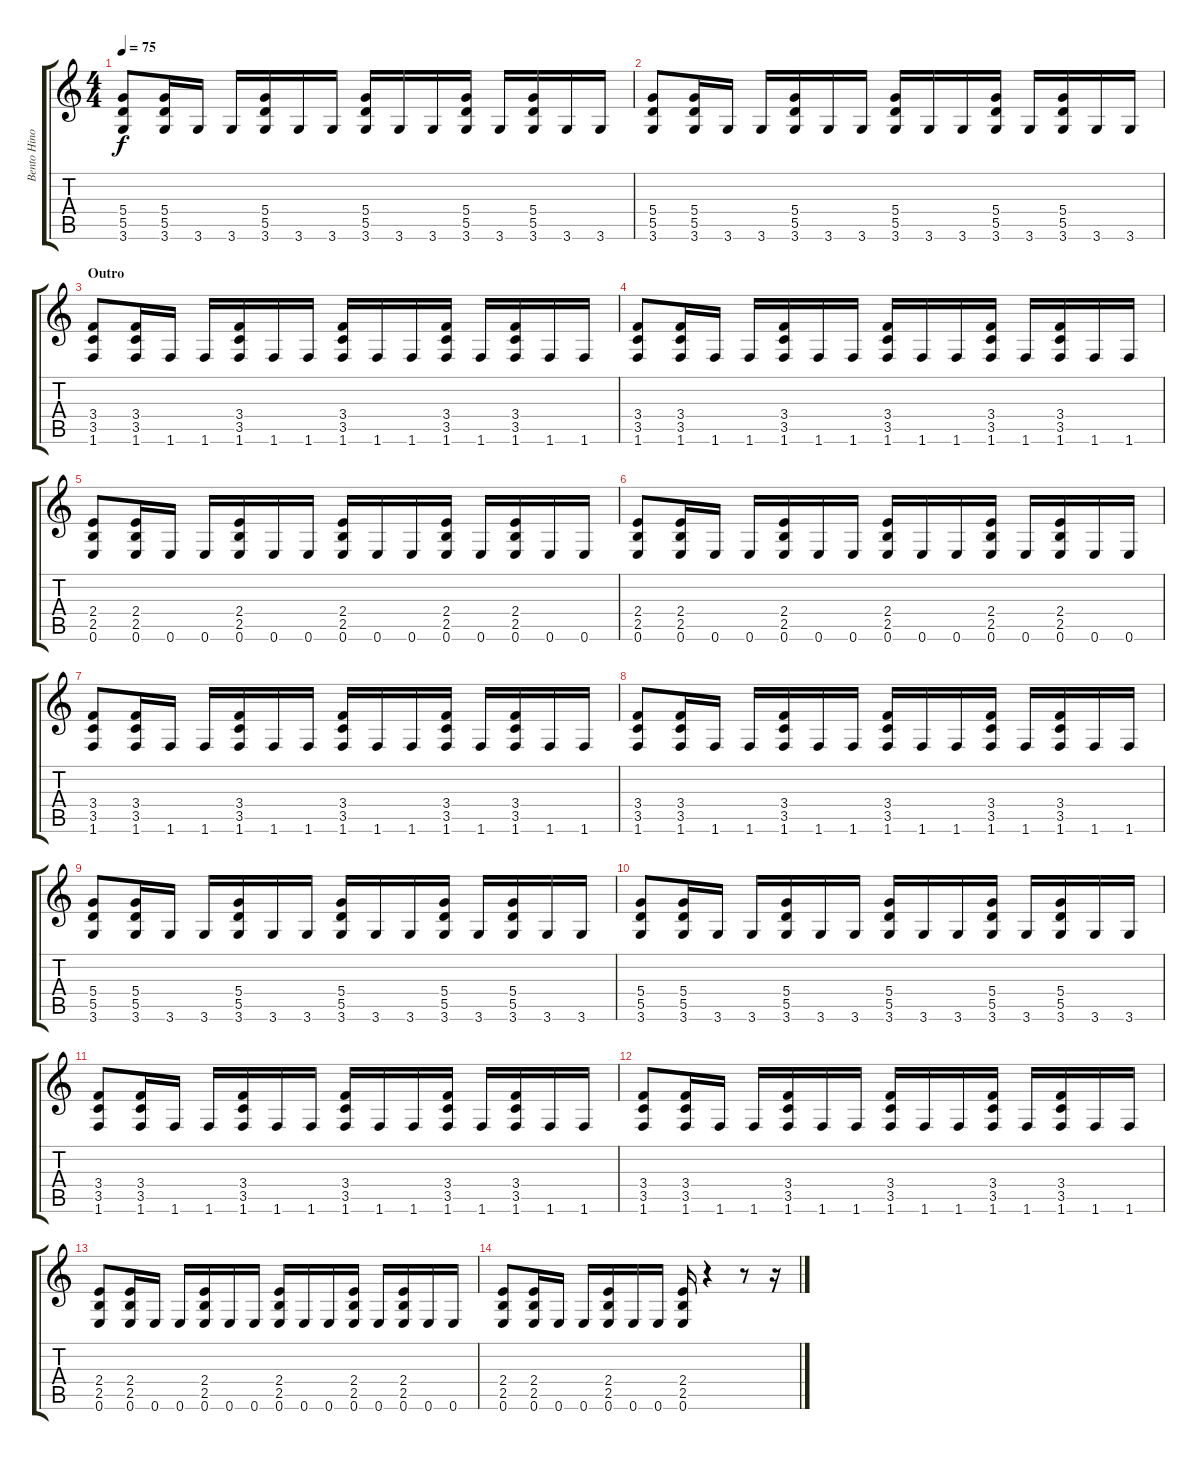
\track ("Bento Hinoto (Distorção)" "Bento Hino") {instrument distortionguitar}
\staff {score tabs}
\tuning (E4 B3 G3 D3 A2 E2) {hide}
\ts (4 4)
\tempo 75
\clef g2
\ks c
(5.4 5.5 3.6).8{dy f} (5.4 5.5 3.6).16 3.6.16 3.6.16 (5.4 5.5 3.6).16 3.6.16 3.6.16 (5.4 5.5 3.6).16 3.6.16 3.6.16 (5.4 5.5 3.6).16 3.6.16 (5.4 5.5 3.6).16 3.6.16 3.6.16 |
(5.4 5.5 3.6).8 (5.4 5.5 3.6).16 3.6.16 3.6.16 (5.4 5.5 3.6).16 3.6.16 3.6.16 (5.4 5.5 3.6).16 3.6.16 3.6.16 (5.4 5.5 3.6).16 3.6.16 (5.4 5.5 3.6).16 3.6.16 3.6.16 |
\section ("" "Outro")
(3.4 3.5 1.6).8{volume 13} (3.4 3.5 1.6).16 1.6.16 1.6.16 (3.4 3.5 1.6).16 1.6.16 1.6.16 (3.4 3.5 1.6).16 1.6.16 1.6.16 (3.4 3.5 1.6).16 1.6.16 (3.4 3.5 1.6).16 1.6.16 1.6.16 |
(3.4 3.5 1.6).8{volume 12} (3.4 3.5 1.6).16 1.6.16 1.6.16 (3.4 3.5 1.6).16 1.6.16 1.6.16 (3.4 3.5 1.6).16 1.6.16 1.6.16 (3.4 3.5 1.6).16 1.6.16 (3.4 3.5 1.6).16 1.6.16 1.6.16 |
(2.4 2.5 0.6).8{volume 11} (2.4 2.5 0.6).16 0.6.16 0.6.16 (2.4 2.5 0.6).16 0.6.16 0.6.16 (2.4 2.5 0.6).16 0.6.16 0.6.16 (2.4 2.5 0.6).16 0.6.16 (2.4 2.5 0.6).16 0.6.16 0.6.16 |
(2.4 2.5 0.6).8{volume 10} (2.4 2.5 0.6).16 0.6.16 0.6.16 (2.4 2.5 0.6).16 0.6.16 0.6.16 (2.4 2.5 0.6).16 0.6.16 0.6.16 (2.4 2.5 0.6).16 0.6.16 (2.4 2.5 0.6).16 0.6.16 0.6.16 |
(3.4 3.5 1.6).8{volume 9} (3.4 3.5 1.6).16 1.6.16 1.6.16 (3.4 3.5 1.6).16 1.6.16 1.6.16 (3.4 3.5 1.6).16 1.6.16 1.6.16 (3.4 3.5 1.6).16 1.6.16 (3.4 3.5 1.6).16 1.6.16 1.6.16 |
(3.4 3.5 1.6).8{volume 8} (3.4 3.5 1.6).16 1.6.16 1.6.16 (3.4 3.5 1.6).16 1.6.16 1.6.16 (3.4 3.5 1.6).16 1.6.16 1.6.16 (3.4 3.5 1.6).16 1.6.16 (3.4 3.5 1.6).16 1.6.16 1.6.16 |
(5.4 5.5 3.6).8{volume 7} (5.4 5.5 3.6).16 3.6.16 3.6.16 (5.4 5.5 3.6).16 3.6.16 3.6.16 (5.4 5.5 3.6).16 3.6.16 3.6.16 (5.4 5.5 3.6).16 3.6.16 (5.4 5.5 3.6).16 3.6.16 3.6.16 |
(5.4 5.5 3.6).8{volume 6} (5.4 5.5 3.6).16 3.6.16 3.6.16 (5.4 5.5 3.6).16 3.6.16 3.6.16 (5.4 5.5 3.6).16 3.6.16 3.6.16 (5.4 5.5 3.6).16 3.6.16 (5.4 5.5 3.6).16 3.6.16 3.6.16 |
(3.4 3.5 1.6).8{volume 5} (3.4 3.5 1.6).16 1.6.16 1.6.16 (3.4 3.5 1.6).16 1.6.16 1.6.16 (3.4 3.5 1.6).16 1.6.16 1.6.16 (3.4 3.5 1.6).16 1.6.16 (3.4 3.5 1.6).16 1.6.16 1.6.16 |
(3.4 3.5 1.6).8{volume 4} (3.4 3.5 1.6).16 1.6.16 1.6.16 (3.4 3.5 1.6).16 1.6.16 1.6.16 (3.4 3.5 1.6).16 1.6.16 1.6.16 (3.4 3.5 1.6).16 1.6.16 (3.4 3.5 1.6).16 1.6.16 1.6.16 |
(2.4 2.5 0.6).8{volume 2} (2.4 2.5 0.6).16 0.6.16 0.6.16 (2.4 2.5 0.6).16 0.6.16 0.6.16 (2.4 2.5 0.6).16 0.6.16 0.6.16 (2.4 2.5 0.6).16 0.6.16 (2.4 2.5 0.6).16 0.6.16 0.6.16 |
(2.4 2.5 0.6).8 (2.4 2.5 0.6).16 0.6.16 0.6.16 (2.4 2.5 0.6).16 0.6.16 0.6.16 (2.4 2.5 0.6).16 r.4 r.8 r.16
